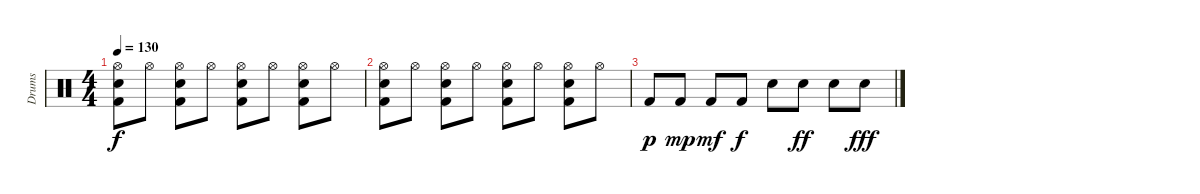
\track ("Drums" "Drums") {instrument percussion}
\staff {score}
\articulation defaults
\ts (4 4)
\tempo 130
\clef neutral
\ks c
("Kick (hit) 2" "Hi-Hat (open)" "Snare (hit) 2").8{dy f} "Hi-Hat (open)".8 ("Kick (hit) 2" "Hi-Hat (open)" "Snare (hit) 2").8 "Hi-Hat (open)".8 ("Kick (hit) 2" "Hi-Hat (open)" "Snare (hit) 2").8 "Hi-Hat (open)".8 ("Kick (hit) 2" "Hi-Hat (open)" "Snare (hit) 2").8 "Hi-Hat (open)".8 |
("Kick (hit) 2" "Hi-Hat (open)" "Snare (hit) 2").8 "Hi-Hat (open)".8 ("Kick (hit) 2" "Hi-Hat (open)" "Snare (hit) 2").8 "Hi-Hat (open)".8 ("Kick (hit) 2" "Hi-Hat (open)" "Snare (hit) 2").8 "Hi-Hat (open)".8 ("Kick (hit) 2" "Hi-Hat (open)" "Snare (hit) 2").8 "Hi-Hat (open)".8 |
"Kick (hit) 2".8{dy p} "Kick (hit) 2".8{dy mp} "Kick (hit) 2".8{dy mf} "Kick (hit) 2".8{dy f} "Snare (hit) 2".8 "Snare (hit) 2".8{dy ff} "Snare (hit) 2".8 "Snare (hit) 2".8{dy fff}
